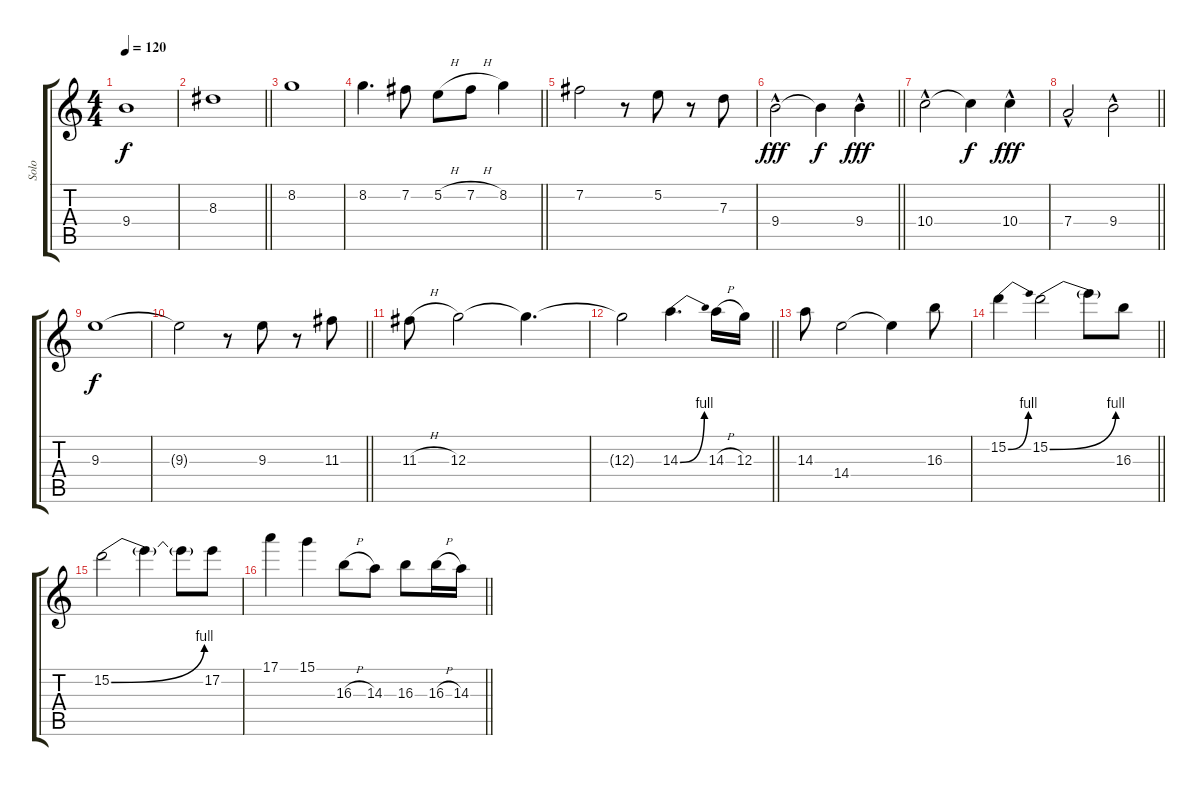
\track ("Solo" "Solo") {instrument electricguitarclean}
\staff {score tabs}
\tuning (E4 B3 G3 D3 A2 E2) {hide}
\ts (4 4)
\tempo 120
\clef g2
\ks c
9.4.1{dy f} |
\barLineRight lightlight
8.3.1 |
8.2.1 |
\barLineRight lightlight
8.2.4{d} 7.2.8 5.2{h}.8 7.2{h}.8 8.2.4 |
7.2.2 r.8 5.2.8 r.8 7.3.8 |
\barLineRight lightlight
9.4{hac}.2{dy fff} 9.4{t}.4{dy f} 9.4{hac}.4{dy fff} |
10.4{hac}.2 10.4{t}.4{dy f} 10.4{hac}.4{dy fff} |
\barLineRight lightlight
7.4{hac}.2 9.4{hac}.2 |
9.3.1{dy f} |
\barLineRight lightlight
9.3{t}.2{instrument overdrivenguitar} r.8 9.3.8 r.8 11.3.8 |
11.3{h}.8 12.3.2 12.3{t}.4{d} |
\barLineRight lightlight
12.3{t}.2 14.3{be (bend 0 0 60 4)}.4{d} 14.3{h}.16 12.3.16 |
14.3.8 14.4.2 14.4{t}.4 16.3.8 |
\barLineRight lightlight
15.2{be (bend 0 0 60 4)}.4 15.2{be (bend 0 0 60 4)}.2 15.2{t}.8 16.3.8 |
15.2{be (bend 0 0 60 4)}.2 15.2{t}.4 15.2{t}.8 17.2.8 |
\barLineRight lightlight
17.1.4 15.1.4 16.3{h}.8 14.3.8 16.3.8 16.3{h}.16 14.3.16
